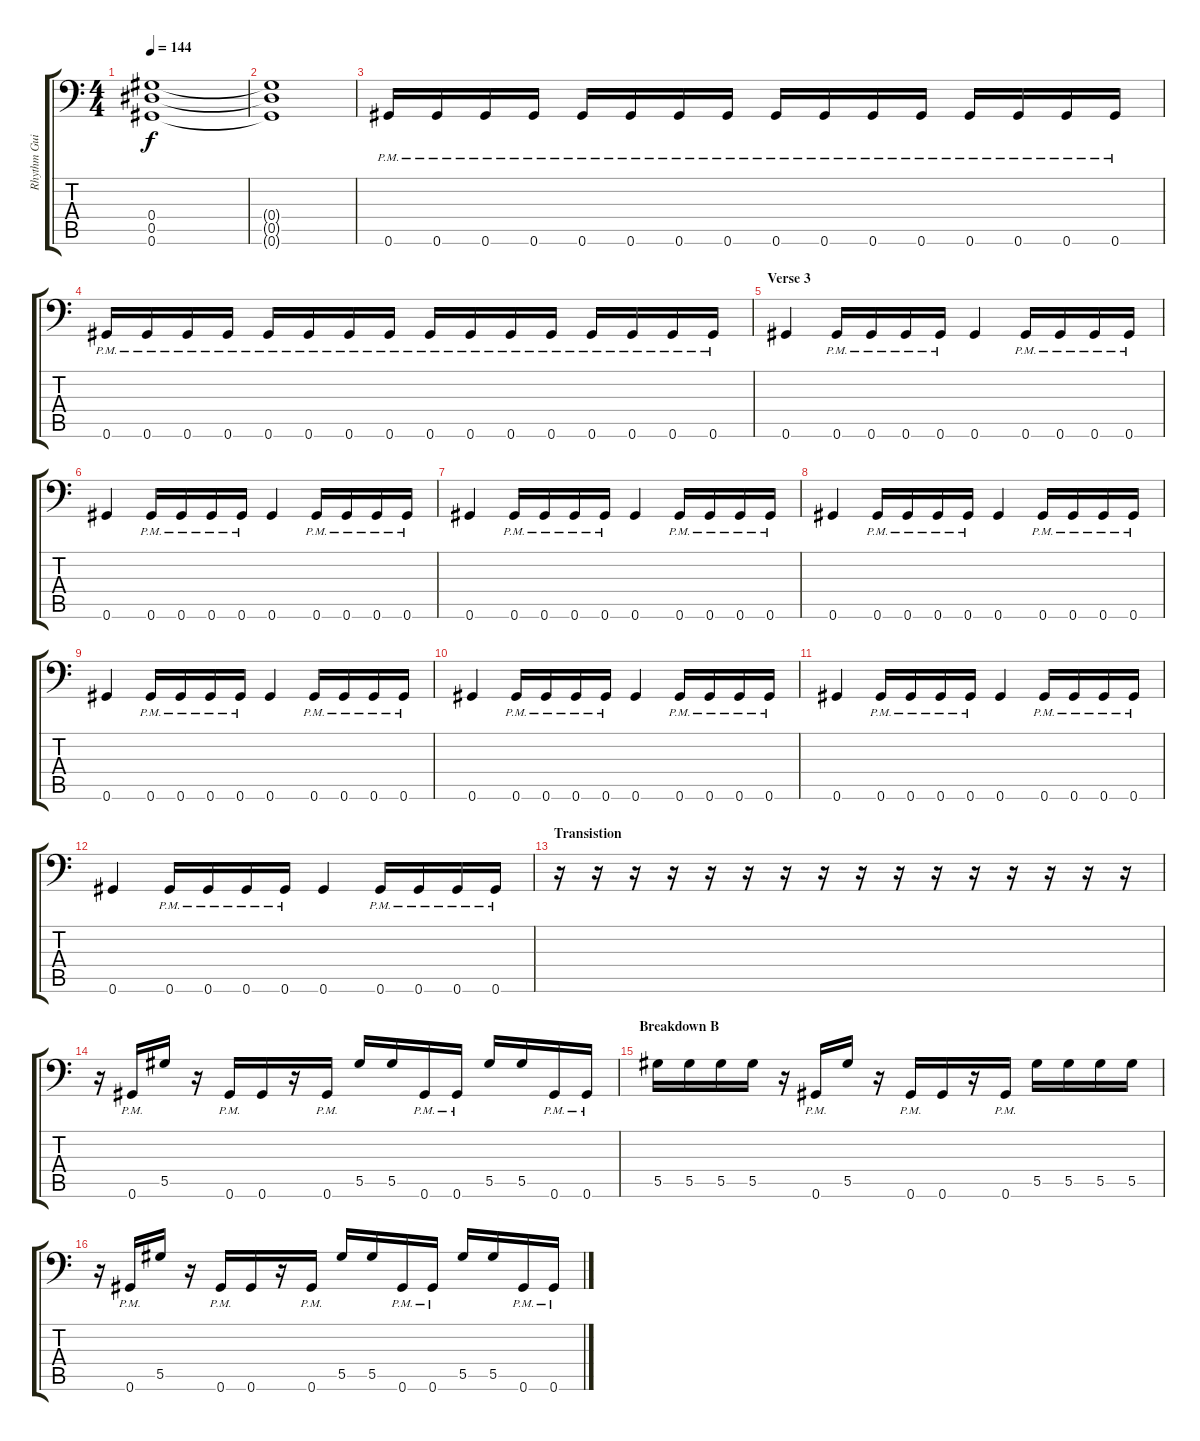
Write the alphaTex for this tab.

\track ("Rhythm Guitar 1" "Rhythm Gui") {instrument distortionguitar}
\staff {score tabs}
\tuning (Bb3 F3 Db3 Ab2 Eb2 Ab1) {hide}
\ts (4 4)
\tempo 144
\clef f4
\ks c
(0.4 0.5 0.6).1{dy f} |
(0.4{t} 0.5{t} 0.6{t}).1 |
0.6{pm}.16 0.6{pm}.16 0.6{pm}.16 0.6{pm}.16 0.6{pm}.16 0.6{pm}.16 0.6{pm}.16 0.6{pm}.16 0.6{pm}.16 0.6{pm}.16 0.6{pm}.16 0.6{pm}.16 0.6{pm}.16 0.6{pm}.16 0.6{pm}.16 0.6{pm}.16 |
0.6{pm}.16 0.6{pm}.16 0.6{pm}.16 0.6{pm}.16 0.6{pm}.16 0.6{pm}.16 0.6{pm}.16 0.6{pm}.16 0.6{pm}.16 0.6{pm}.16 0.6{pm}.16 0.6{pm}.16 0.6{pm}.16 0.6{pm}.16 0.6{pm}.16 0.6{pm}.16 |
\section ("" "Verse 3")
0.6.4 0.6{pm}.16 0.6{pm}.16 0.6{pm}.16 0.6{pm}.16 0.6.4 0.6{pm}.16 0.6{pm}.16 0.6{pm}.16 0.6{pm}.16 |
0.6.4 0.6{pm}.16 0.6{pm}.16 0.6{pm}.16 0.6{pm}.16 0.6.4 0.6{pm}.16 0.6{pm}.16 0.6{pm}.16 0.6{pm}.16 |
0.6.4 0.6{pm}.16 0.6{pm}.16 0.6{pm}.16 0.6{pm}.16 0.6.4 0.6{pm}.16 0.6{pm}.16 0.6{pm}.16 0.6{pm}.16 |
0.6.4 0.6{pm}.16 0.6{pm}.16 0.6{pm}.16 0.6{pm}.16 0.6.4 0.6{pm}.16 0.6{pm}.16 0.6{pm}.16 0.6{pm}.16 |
0.6.4 0.6{pm}.16 0.6{pm}.16 0.6{pm}.16 0.6{pm}.16 0.6.4 0.6{pm}.16 0.6{pm}.16 0.6{pm}.16 0.6{pm}.16 |
0.6.4 0.6{pm}.16 0.6{pm}.16 0.6{pm}.16 0.6{pm}.16 0.6.4 0.6{pm}.16 0.6{pm}.16 0.6{pm}.16 0.6{pm}.16 |
0.6.4 0.6{pm}.16 0.6{pm}.16 0.6{pm}.16 0.6{pm}.16 0.6.4 0.6{pm}.16 0.6{pm}.16 0.6{pm}.16 0.6{pm}.16 |
0.6.4 0.6{pm}.16 0.6{pm}.16 0.6{pm}.16 0.6{pm}.16 0.6.4 0.6{pm}.16 0.6{pm}.16 0.6{pm}.16 0.6{pm}.16 |
\section ("" "Transistion")
r.16 r.16 r.16 r.16 r.16 r.16 r.16 r.16 r.16 r.16 r.16 r.16 r.16 r.16 r.16 r.16 |
r.16 0.6{pm}.16 5.5.16 r.16 0.6{pm}.16 0.6.16 r.16 0.6{pm}.16 5.5.16 5.5.16 0.6{pm}.16 0.6{pm}.16 5.5.16 5.5.16 0.6{pm}.16 0.6{pm}.16 |
\section ("" "Breakdown B")
5.5.16 5.5.16 5.5.16 5.5.16 r.16 0.6{pm}.16 5.5.16 r.16 0.6{pm}.16 0.6.16 r.16 0.6{pm}.16 5.5.16 5.5.16 5.5.16 5.5.16 |
r.16 0.6{pm}.16 5.5.16 r.16 0.6{pm}.16 0.6.16 r.16 0.6{pm}.16 5.5.16 5.5.16 0.6{pm}.16 0.6{pm}.16 5.5.16 5.5.16 0.6{pm}.16 0.6{pm}.16
